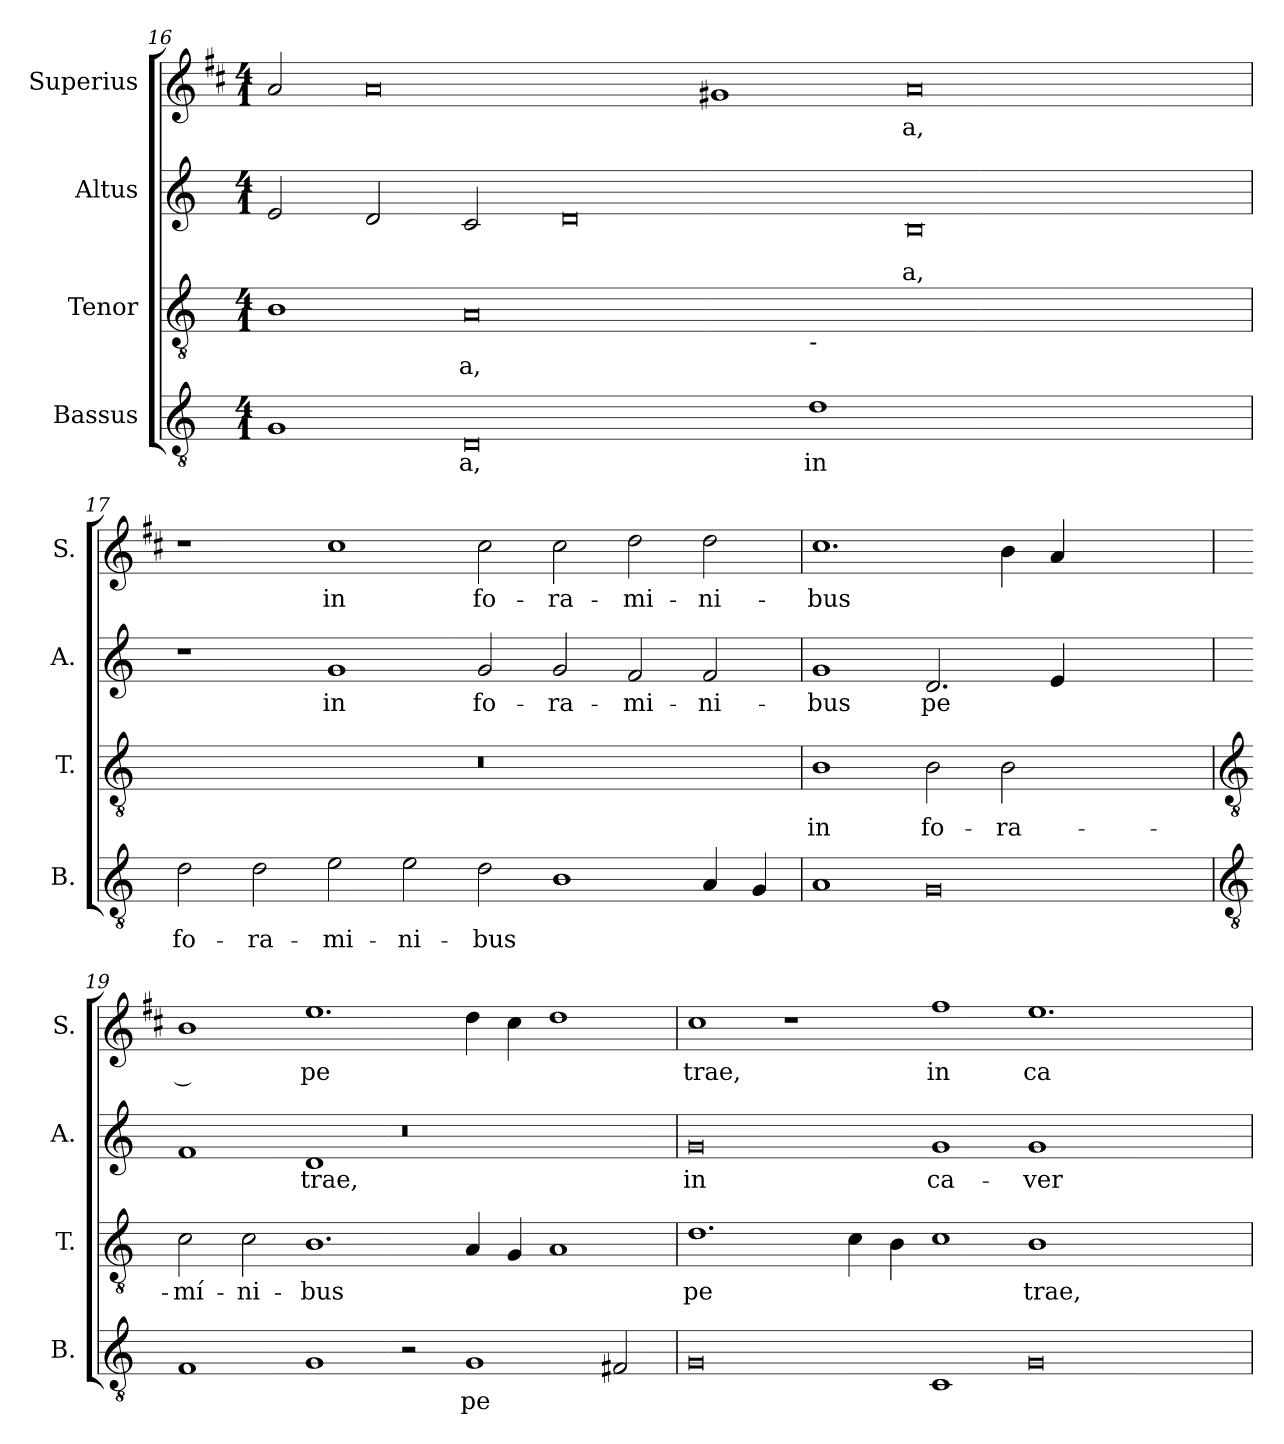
**kern	**text	**kern	**text	**kern	**text	**text	**kern	**text
*part4	*part4	*part3	*part3	*part2	*part2	*part2	*part1	*part1
*staff4	*staff4	*staff3	*staff3	*staff2	*staff2	*staff2	*staff1	*staff1
*I"Bassus	*	*I"Tenor	*	*I"Altus	*	*	*I"Superius	*
*I'B.	*	*I'T.	*	*I'A.	*	*	*I'S.	*
*clefGv2	*	*clefGv2	*	*clefG2	*	*	*clefG2	*
*	*	*	*	*	*	*	*ITrd1c2	*
*k[]	*	*k[]	*	*k[]	*	*	*k[]	*
*C:	*	*C:	*	*C:	*	*	*C:	*
*M4/1	*	*M4/1	*	*M4/1	*	*	*M4/1	*
=16	=16	=16	=16	=16	=16	=16	=16	=16
1G	.	1B	.	2e	.	.	2g	.
.	.	.	.	2d	.	.	0g	.
!	!LO:LY:b	!	!LO:LY:b	!	!	!	!	!
0D	a,	0A	a,	2c	.	.	.	.
.	.	.	.	0d	.	.	.	.
.	.	.	.	.	.	.	1f#	.
!	!	!LO:TX:b:t=-	!	!	!	!	!	!
!	!LO:LY:b	!	!	!	!	!	!	!
1d	in	[0Gyy	.	.	.	.	.	.
!	!	!	!	!	!	!LO:LY:b	!	!LO:LY:b
.	.	.	.	0B	.	a,	0g	-a,
1.ryy	.	.	.	.	.	.	.	.
.	.	2ryy	.	.	.	.	.	.
=17	=17	=17	=17	=17	=17	=17	=17	=17
!	!LO:LY:b	!	!	!	!	!	!	!
2d	fo-	1.Gyy_	.	1r	.	.	1r	.
!	!LO:LY:b	!	!	!	!	!	!	!
2d	-ra-	.	.	.	.	.	.	.
!	!LO:LY:b	!	!	!	!LO:LY:b	!	!	!LO:LY:b
2e	-mi-	.	.	1g	in	.	1b	in
!	!LO:LY:b	!	!	!	!	!	!	!
2e	-ni-	2Gyy]	.	.	.	.	.	.
!	!LO:LY:b	!	!	!	!LO:LY:b	!	!	!LO:LY:b
2d	-bus	0r	.	2g	fo-	.	2b	fo-
!	!	!	!	!	!LO:LY:b	!	!	!LO:LY:b
1B	.	.	.	2g	-ra-	.	2b	-ra-
!	!	!	!	!	!LO:LY:b	!	!	!LO:LY:b
.	.	.	.	2f	-mi-	.	2cc	-mi-
!	!	!	!	!	!LO:LY:b	!	!	!LO:LY:b
4A	.	.	.	2f	-ni-	.	2cc	-ni-
4G	.	.	.	.	.	.	.	.
=18	=18	=18	=18	=18	=18	=18	=18	=18
!	!	!	!LO:LY:b	!	!LO:LY:b	!	!	!LO:LY:b
1A	.	1B	in	1g	-bus	.	1.b	-bus
!	!	!	!LO:LY:b	!	!LO:LY:b	!	!	!
0G	.	2B	fo-	2.d	pe	.	.	.
!	!	!	!LO:LY:b	!	!	!	!	!
.	.	2B	-ra-	.	.	.	4a	.
.	.	.	.	4e	.	.	4g	.
.	.	1ryy	.	1ryy	.	.	1ryy	.
!!LO:LB:g=z
=19	=19	=19	=19	=19	=19	=19	=19	=19
*clefGv2	*	*clefGv2	*	*	*	*	*	*
!	!	!	!LO:LY:b	!	!	!	!	!LO:LY:b
1F	.	2c	-mí-	1f	.	.	1a	__
!	!	!	!LO:LY:b	!	!	!	!	!
.	.	2c	-ni-	.	.	.	.	.
!	!	!	!LO:LY:b	!	!LO:LY:b	!	!	!LO:LY:b
1G	.	1.B	-bus	1d	trae,	.	1.dd	pe
2r	.	.	.	0r	.	.	.	.
!	!LO:LY:b	!	!	!	!	!	!	!
1G	pe	4A	.	.	.	.	4cc	.
.	.	4G	.	.	.	.	4b	.
.	.	1A	.	.	.	.	1cc	.
2F#	.	.	.	.	.	.	.	.
=20	=20	=20	=20	=20	=20	=20	=20	=20
!	!	!	!LO:LY:b	!	!LO:LY:b	!	!	!LO:LY:b
0G	.	1.d	pe	0g	in	.	1b	trae,
.	.	.	.	.	.	.	1r	.
.	.	4c	.	.	.	.	.	.
.	.	4B	.	.	.	.	.	.
!	!	!	!	!	!LO:LY:b	!	!	!LO:LY:b
1C	.	1c	.	1g	ca-	.	1ee	in
!	!	!	!LO:LY:b	!	!LO:LY:b	!	!	!LO:LY:b
0G	.	1B	trae,	1g	-ver-	.	1.dd	ca
.	.	1ryy	.	1ryy	.	.	.	.
.	.	.	.	.	.	.	2ryy	.
=	=	=	=	=	=	=	=	=
*-	*-	*-	*-	*-	*-	*-	*-	*-
